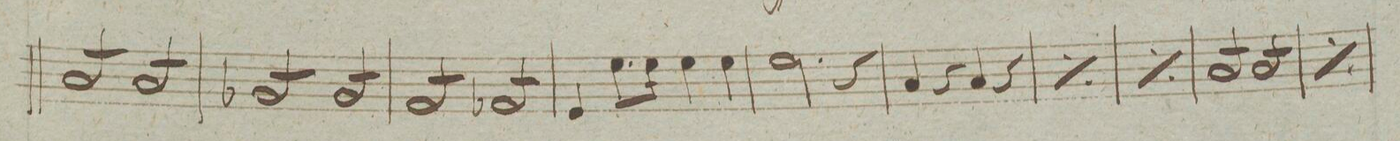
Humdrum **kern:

**kern	**dynam
*I"Baſso	*
*clefF4	*
*k[]	*
*met(c|)	*
*M2/2	*
8C/L	.
8C/	.
8C/	.
8C/J	.
8C/L	.
8C/	.
8C/	.
8C/J	.
=22	=22
8BB-X/L	.
8BB-/	.
8BB-/	.
8BB-/J	.
8BB-/L	.
8BB-/	.
8BB-/	.
8BB-/J	.
=23	=23
8AA/L	.
8AA/	.
8AA/	.
8AA/J	.
8AA-X/L	.
8AA-/	.
8AA-/	.
8AA-/J	.
=24	=24
4GG/	.
8.G\L	.
16G\Jk	.
4G\	.
4G\	.
=25	=25
2.G\	.
4r	.
=26	=26
4C/	.
4r	.
4C/	.
4r	.
=27	=27
*rep	*
4C/	.
4r	.
4C/	.
4r	.
*Xrep	*
=28	=28
*rep	*
4C/	.
4r	.
4C/	.
4r	.
*Xrep	*
=29	=29
8C/L	.
8C/	.
8C/	.
8C/J	.
8C/L	.
8C/	.
8C/	.
8C/J	.
=30	=30
*rep	*
8C/L	.
8C/	.
8C/	.
8C/J	.
8C/L	.
8C/	.
8C/	.
8C/J	.
*Xrep	*
=31	=31
*-	*-
